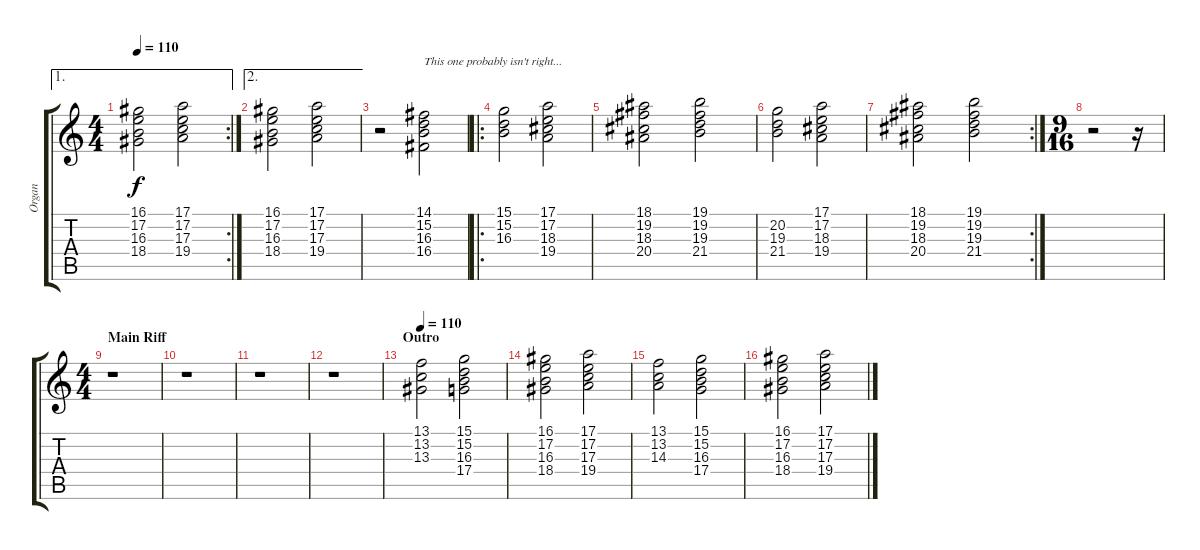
\track ("Organ" "Organ") {instrument churchorgan}
\staff {score tabs}
\tuning (E4 B3 G3 D3 A2 E2) {hide}
\ae 1
\rc 2
\ts (4 4)
\tempo 110
\clef g2
\ks c
(16.1 17.2 16.3 18.4).2{dy f} (17.1 17.2 17.3 19.4).2 |
\ae 2
(16.1 17.2 16.3 18.4).2 (17.1 17.2 17.3 19.4).2 |
r.2 (14.1 15.2 16.3 16.4).2{txt "This one probably isn't right..."} |
\ro
(15.1 15.2 16.3).2 (17.1 17.2 18.3 19.4).2 |
(18.1 19.2 18.3 20.4).2 (19.1 19.2 19.3 21.4).2 |
(20.2 19.3 21.4).2 (17.1 17.2 18.3 19.4).2 |
\rc 2
(18.1 19.2 18.3 20.4).2 (19.1 19.2 19.3 21.4).2 |
\ts (9 16)
r.2 r.16 |
\ts (4 4)
\section ("" "Main Riff")
r.1 |
r.1 |
r.1 |
r.1 |
\section ("" "Outro")
\tempo 110
(13.1 13.2 13.3).2 (15.1 15.2 16.3 17.4).2 |
(16.1 17.2 16.3 18.4).2 (17.1 17.2 17.3 19.4).2 |
(13.1 13.2 14.3).2 (15.1 15.2 16.3 17.4).2 |
(16.1 17.2 16.3 18.4).2 (17.1 17.2 17.3 19.4).2
